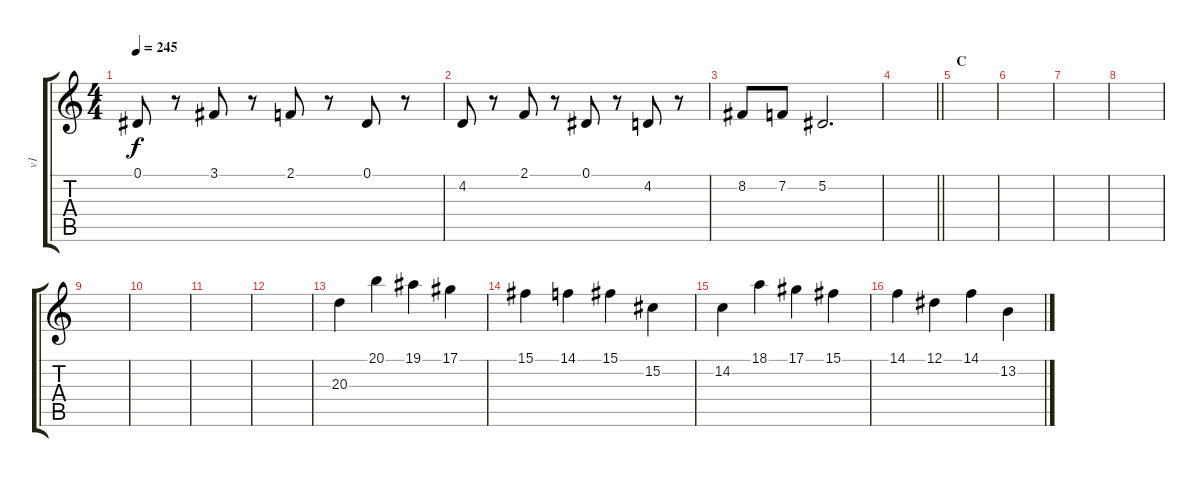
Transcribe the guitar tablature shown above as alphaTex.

\track ("v1" "v1") {instrument violin}
\staff {score tabs}
\tuning (Eb4 Bb3 Gb3 Db3 Ab2 Eb2) {hide}
\ts (4 4)
\tempo 245
\clef g2
\ks c
0.1.8{dy f} r.8 3.1.8 r.8 2.1.8 r.8 0.1.8 r.8 |
4.2.8 r.8 2.1.8 r.8 0.1.8 r.8 4.2.8 r.8 |
8.2.8 7.2.8 5.2.2{d} |
\barLineRight lightlight
|
\section ("" "C")
|
|
|
|
|
|
|
|
20.3.4 20.1.4 19.1.4 17.1.4 |
15.1.4 14.1.4 15.1.4 15.2.4 |
14.2.4 18.1.4 17.1.4 15.1.4 |
14.1.4 12.1.4 14.1.4 13.2.4
